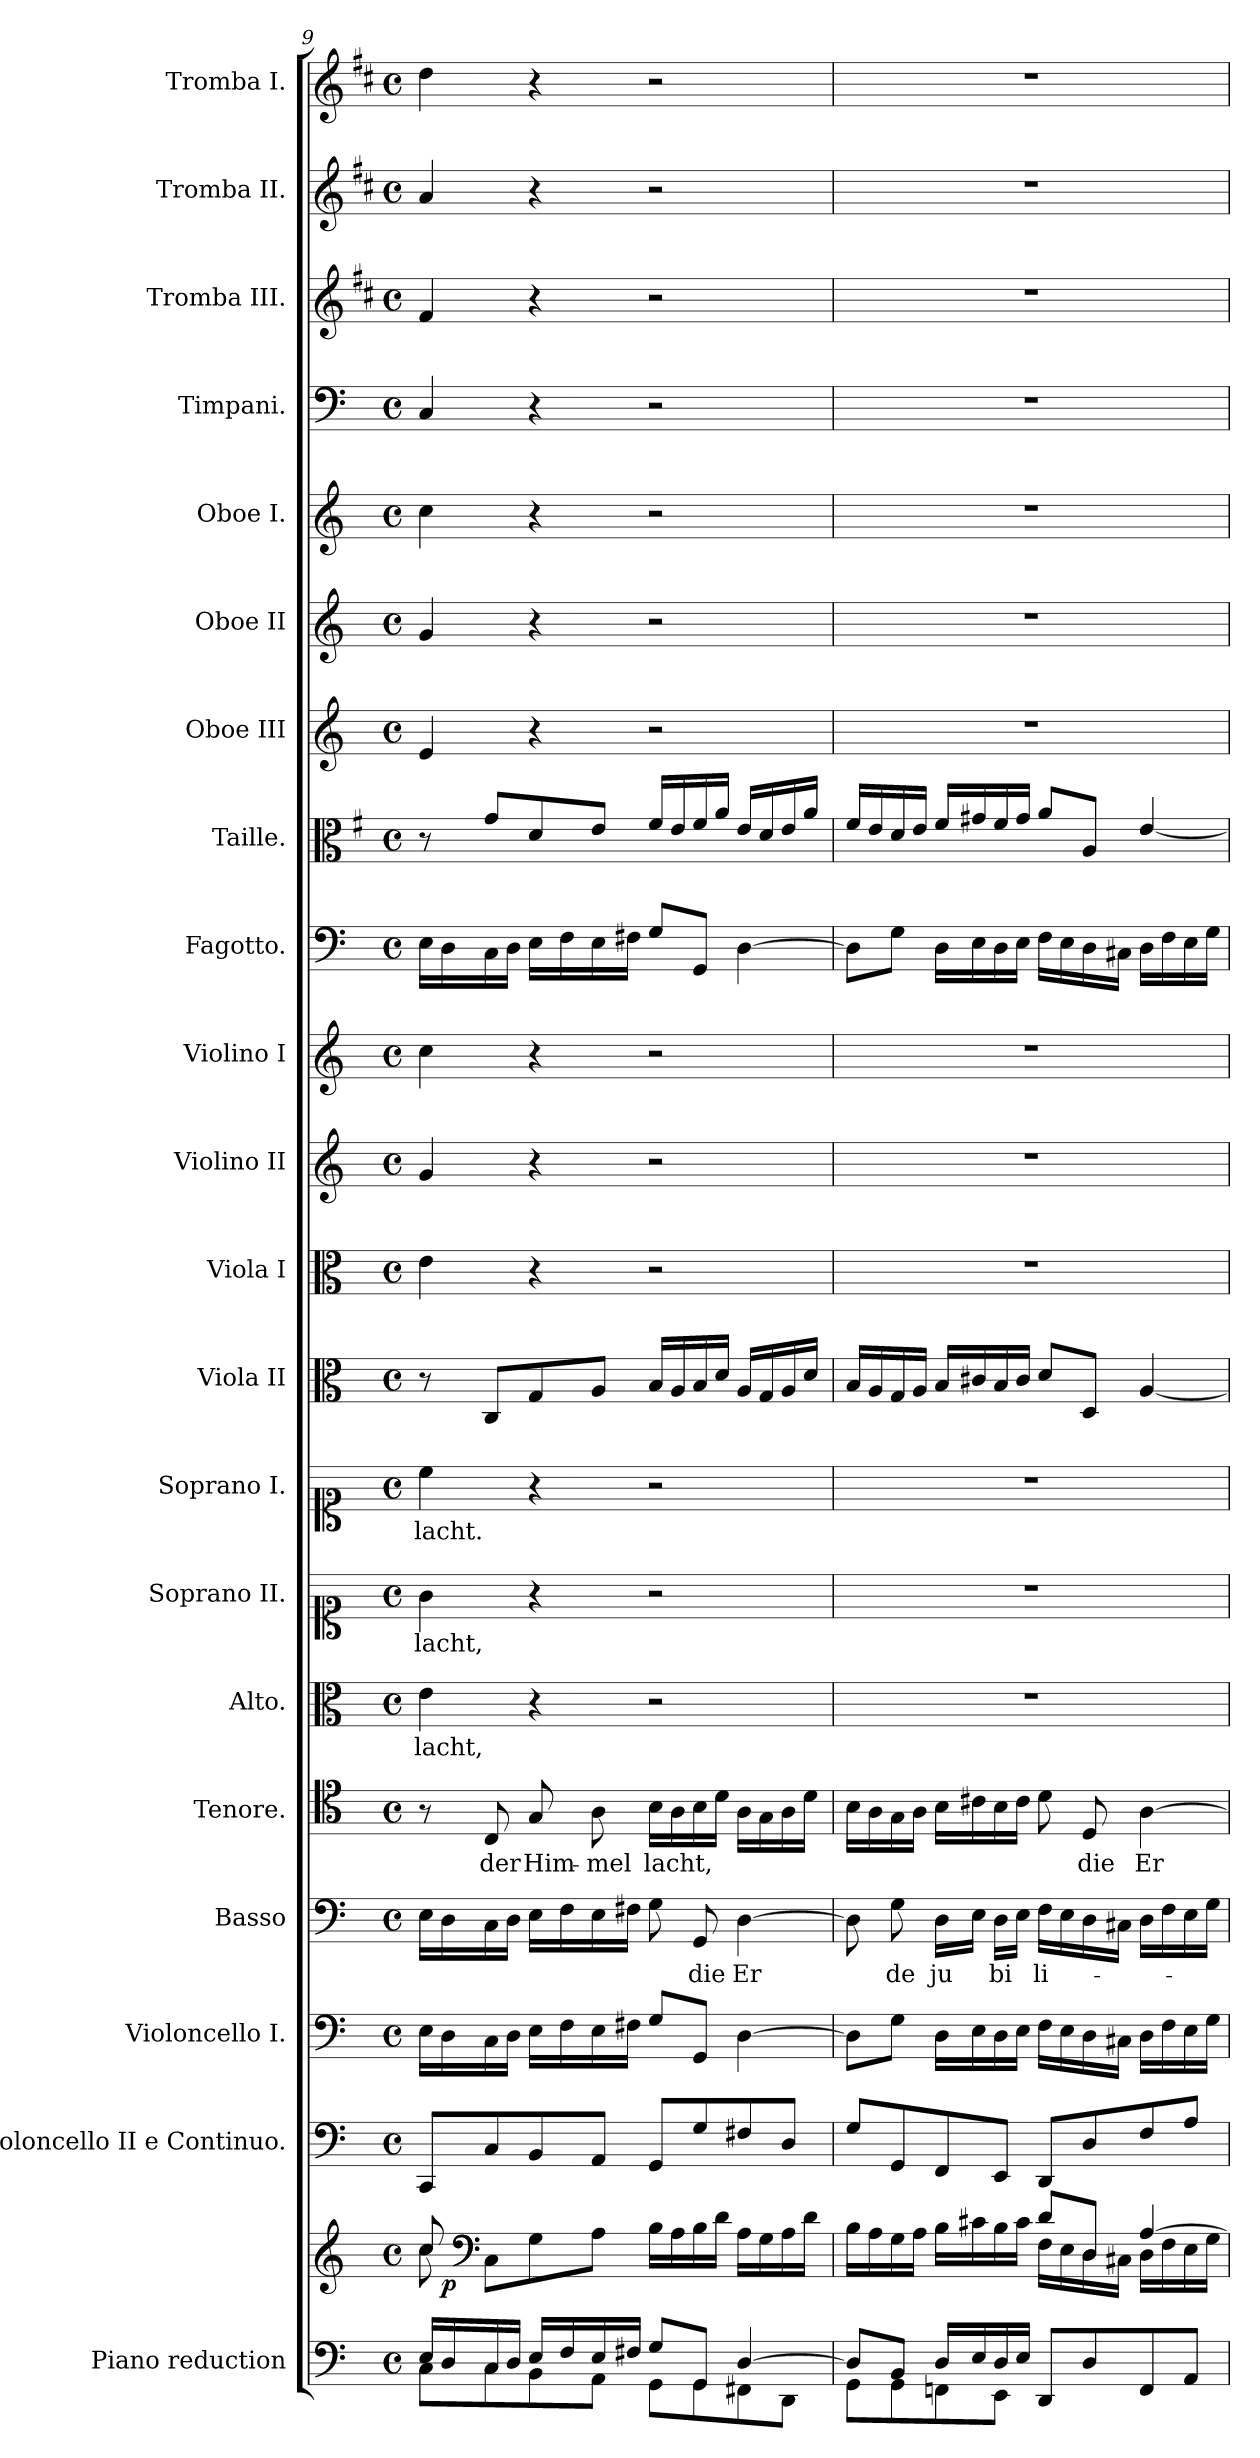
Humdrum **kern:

**kern	**kern	**dynam	**kern	**kern	**kern	**text	**kern	**text	**kern	**text	**kern	**text	**kern	**text	**kern	**kern	**kern	**kern	**kern	**kern	**kern	**kern	**kern	**kern	**kern	**kern	**kern
*part21	*part21	*part21	*part20	*part19	*part18	*part18	*part17	*part17	*part16	*part16	*part15	*part15	*part14	*part14	*part13	*part12	*part11	*part10	*part9	*part8	*part7	*part6	*part5	*part4	*part3	*part2	*part1
*staff22	*staff21	*staff21/22	*staff20	*staff19	*staff18	*staff18	*staff17	*staff17	*staff16	*staff16	*staff15	*staff15	*staff14	*staff14	*staff13	*staff12	*staff11	*staff10	*staff9	*staff8	*staff7	*staff6	*staff5	*staff4	*staff3	*staff2	*staff1
*I"Piano reduction	*	*	*I"Violoncello II e Continuo.	*I"Violoncello I.	*I"Basso	*	*I"Tenore.	*	*I"Alto.	*	*I"Soprano II.	*	*I"Soprano I.	*	*I"Viola II	*I"Viola I	*I"Violino II	*I"Violino I	*I"Fagotto.	*I"Taille.	*I"Oboe III	*I"Oboe II	*I"Oboe I.	*I"Timpani.	*I"Tromba III.	*I"Tromba II.	*I"Tromba I.
*I'Pno	*	*	*I'Vc	*I'Vc	*	*	*	*	*	*	*	*	*	*	*	*I'Vla	*	*I'Vln	*	*	*I'Ob	*I'Ob	*I'Ob	*I'Timp	*	*	*
!!LO:PB:g=z
*clefF4	*clefG2	*	*clefF4	*clefF4	*clefF4	*	*clefC4	*	*clefC3	*	*clefC1	*	*clefC1	*	*clefC3	*clefC3	*clefG2	*clefG2	*clefF4	*clefC3	*clefG2	*clefG2	*clefG2	*clefF4	*clefG2	*clefG2	*clefG2
*	*	*	*	*ITrd-7c-12	*	*	*	*	*	*	*	*	*	*	*	*	*	*	*	*ITrd4c7	*	*	*	*	*ITrd1c2	*ITrd1c2	*ITrd1c2
*k[]	*k[]	*	*k[]	*k[]	*k[]	*	*k[]	*	*k[]	*	*k[]	*	*k[]	*	*k[]	*k[]	*k[]	*k[]	*k[]	*k[]	*k[]	*k[]	*k[]	*k[]	*k[]	*k[]	*k[]
*M4/4	*M4/4	*	*M4/4	*M4/4	*M4/4	*	*M4/4	*	*M4/4	*	*M4/4	*	*M4/4	*	*M4/4	*M4/4	*M4/4	*M4/4	*M4/4	*M4/4	*M4/4	*M4/4	*M4/4	*M4/4	*M4/4	*M4/4	*M4/4
*met(c)	*met(c)	*	*met(c)	*met(c)	*met(c)	*	*met(c)	*	*met(c)	*	*met(c)	*	*met(c)	*	*met(c)	*met(c)	*met(c)	*met(c)	*met(c)	*met(c)	*met(c)	*met(c)	*met(c)	*met(c)	*met(c)	*met(c)	*met(c)
=9	=9	=9	=9	=9	=9	=9	=9	=9	=9	=9	=9	=9	=9	=9	=9	=9	=9	=9	=9	=9	=9	=9	=9	=9	=9	=9	=9
*^	*^	*	*	*	*	*	*	*	*	*	*	*	*	*	*	*	*	*	*	*	*	*	*	*	*	*	*
!	!	!	!	!	!	!	!	!	!	!	!	!LO:LY:b	!	!LO:LY:b	!	!LO:LY:b	!	!	!	!	!	!	!	!	!	!	!	!	!
*	*	*	*^	*	*	*	*	*	*	*	*	*	*	*	*	*	*	*	*	*	*	*	*	*	*	*	*	*	*
16E/LL	8C\L	8cc/	8cc\	16ryy	.	8CC/L	16e\LL	16E\LL	.	8r	.	4e\	lacht,	4g\	lacht,	4cc\	lacht.	8r	4e\	4g/	4cc\	16E\LL	8r	4e/	4g/	4cc\	4C/	4e/	4g/	4cc\
!	!	!	!	!	!LO:DY:b	!	!	!	!	!	!	!	!	!	!	!	!	!	!	!	!	!	!	!	!	!	!	!	!	!
16D/	.	.	.	2...ryy	p	.	16d\	16D\	.	.	.	.	.	.	.	.	.	.	.	.	.	16D\	.	.	.	.	.	.	.	.
*	*	*clefF4	*	*	*	*	*	*	*	*	*	*	*	*	*	*	*	*	*	*	*	*	*	*	*	*	*	*	*	*
!	!	!	!	!	!	!	!	!	!	!	!LO:LY:b	!	!	!	!	!	!	!	!	!	!	!	!	!	!	!	!	!	!	!
16C/	8C\	8C\L	8ryy	.	.	8C/	16c\	16C\	.	8C/	der	.	.	.	.	.	.	8C/L	.	.	.	16C\	8c/L	.	.	.	.	.	.	.
16D/JJ	.	.	.	.	.	.	16d\JJ	16D\JJ	.	.	.	.	.	.	.	.	.	.	.	.	.	16D\JJ	.	.	.	.	.	.	.	.
!	!	!	!	!	!	!	!	!	!	!	!LO:LY:b	!	!	!	!	!	!	!	!	!	!	!	!	!	!	!	!	!	!	!
16E/LL	8BB\	8G\	4ryy	.	.	8BB/	16e\LL	16E\LL	.	8G/	Him-	4r	.	4r	.	4r	.	8G/	4r	4r	4r	16E\LL	8G/	4r	4r	4r	4r	4r	4r	4r
16F/	.	.	.	.	.	.	16f\	16F\	.	.	.	.	.	.	.	.	.	.	.	.	.	16F\	.	.	.	.	.	.	.	.
!	!	!	!	!	!	!	!	!	!	!	!LO:LY:b	!	!	!	!	!	!	!	!	!	!	!	!	!	!	!	!	!	!	!
16E/	8AA\J	8A\J	.	.	.	8AA/J	16e\	16E\	.	8A\	-mel	.	.	.	.	.	.	8A/J	.	.	.	16E\	8A/J	.	.	.	.	.	.	.
16F#X/JJ	.	.	.	.	.	.	16f#X\JJ	16F#X\JJ	.	.	.	.	.	.	.	.	.	.	.	.	.	16F#X\JJ	.	.	.	.	.	.	.	.
!	!	!	!	!	!	!	!	!	!	!	!LO:LY:b	!	!	!	!	!	!	!	!	!	!	!	!	!	!	!	!	!	!	!
8G/L	8GG\L	16B\LL	2ryy	.	.	8GG/L	8g/L	8G\	.	16B\LL	lacht,	2r	.	2r	.	2r	.	16B/LL	2r	2r	2r	8G/L	16B/LL	2r	2r	2r	2r	2r	2r	2r
.	.	16A\	.	.	.	.	.	.	.	16A\	.	.	.	.	.	.	.	16A/	.	.	.	.	16A/	.	.	.	.	.	.	.
!	!	!	!	!	!	!	!	!	!LO:LY:b	!	!	!	!	!	!	!	!	!	!	!	!	!	!	!	!	!	!	!	!	!
8GG/J	8GG\	16B\	.	.	.	8G/	8G/J	8GG/	die	16B\	.	.	.	.	.	.	.	16B/	.	.	.	8GG/J	16B/	.	.	.	.	.	.	.
.	.	16d\JJ	.	.	.	.	.	.	.	16d\JJ	.	.	.	.	.	.	.	16d/JJ	.	.	.	.	16d/JJ	.	.	.	.	.	.	.
!	!	!	!	!	!	!	!	!	!LO:LY:b	!	!	!	!	!	!	!	!	!	!	!	!	!	!	!	!	!	!	!	!	!
[4D/	8FF#X\	16A\LL	.	.	.	8F#X/	[4d\	[4D\	Er	16A\LL	.	.	.	.	.	.	.	16A/LL	.	.	.	[4D\	16A/LL	.	.	.	.	.	.	.
.	.	16G\	.	.	.	.	.	.	.	16G\	.	.	.	.	.	.	.	16G/	.	.	.	.	16G/	.	.	.	.	.	.	.
.	8DD\J	16A\	.	.	.	8D/J	.	.	.	16A\	.	.	.	.	.	.	.	16A/	.	.	.	.	16A/	.	.	.	.	.	.	.
.	.	16d\JJ	.	.	.	.	.	.	.	16d\JJ	.	.	.	.	.	.	.	16d/JJ	.	.	.	.	16d/JJ	.	.	.	.	.	.	.
*	*	*	*v	*v	*	*	*	*	*	*	*	*	*	*	*	*	*	*	*	*	*	*	*	*	*	*	*	*	*	*
=10	=10	=10	=10	=10	=10	=10	=10	=10	=10	=10	=10	=10	=10	=10	=10	=10	=10	=10	=10	=10	=10	=10	=10	=10	=10	=10	=10	=10	=10
8D/L]	8GG\L	16B\LL	2ryy	.	8G/L	8d\L]	8D\]	.	16B\LL	.	1r	.	1r	.	1r	.	16B/LL	1r	1r	1r	8D\L]	16B/LL	1r	1r	1r	1r	1r	1r	1r
.	.	16A\	.	.	.	.	.	.	16A\	.	.	.	.	.	.	.	16A/	.	.	.	.	16A/	.	.	.	.	.	.	.
!	!	!	!	!	!	!	!	!LO:LY:b	!	!	!	!	!	!	!	!	!	!	!	!	!	!	!	!	!	!	!	!	!
8BB/J	8GG\	16G\	.	.	8GG/	8g\J	8G\	de	16G\	.	.	.	.	.	.	.	16G/	.	.	.	8G\J	16G/	.	.	.	.	.	.	.
.	.	16A\JJ	.	.	.	.	.	.	16A\JJ	.	.	.	.	.	.	.	16A/JJ	.	.	.	.	16A/JJ	.	.	.	.	.	.	.
!	!	!	!	!	!	!	!	!LO:LY:b	!	!	!	!	!	!	!	!	!	!	!	!	!	!	!	!	!	!	!	!	!
16D/LL	8FFn\	16B\LL	.	.	8FF/	16d\LL	16D\LL	ju	16B\LL	.	.	.	.	.	.	.	16B/LL	.	.	.	16D\LL	16B/LL	.	.	.	.	.	.	.
16E/	.	16c#X\	.	.	.	16e\	16E\JJ	.	16c#X\	.	.	.	.	.	.	.	16c#X/	.	.	.	16E\	16c#X/	.	.	.	.	.	.	.
!	!	!	!	!	!	!	!	!LO:LY:b	!	!	!	!	!	!	!	!	!	!	!	!	!	!	!	!	!	!	!	!	!
16D/	8EE\J	16B\	.	.	8EE/J	16d\	16D\LL	bi	16B\	.	.	.	.	.	.	.	16B/	.	.	.	16D\	16B/	.	.	.	.	.	.	.
16E/JJ	.	16c#\JJ	.	.	.	16e\JJ	16E\JJ	.	16c#\JJ	.	.	.	.	.	.	.	16c#/JJ	.	.	.	16E\JJ	16c#/JJ	.	.	.	.	.	.	.
!	!	!	!	!	!	!	!	!LO:LY:b	!	!	!	!	!	!	!	!	!	!	!	!	!	!	!	!	!	!	!	!	!
8DD/L	2ryy	8d/L	16F\LL	.	8DD/L	16f\LL	16F\LL	li-	8d\	.	.	.	.	.	.	.	8d/L	.	.	.	16F\LL	8d/L	.	.	.	.	.	.	.
.	.	.	16E\	.	.	16e\	16E\	.	.	.	.	.	.	.	.	.	.	.	.	.	16E\	.	.	.	.	.	.	.	.
!	!	!	!	!	!	!	!	!	!	!LO:LY:b	!	!	!	!	!	!	!	!	!	!	!	!	!	!	!	!	!	!	!
8D/	.	8D/J	16D\	.	8D/	16d\	16D\	.	8D/	die	.	.	.	.	.	.	8D/J	.	.	.	16D\	8D/J	.	.	.	.	.	.	.
.	.	.	16C#X\JJ	.	.	16c#X\JJ	16C#X\JJ	.	.	.	.	.	.	.	.	.	.	.	.	.	16C#X\JJ	.	.	.	.	.	.	.	.
!	!	!	!	!	!	!	!	!	!	!LO:LY:b	!	!	!	!	!	!	!	!	!	!	!	!	!	!	!	!	!	!	!
8FF/	.	[4A/	16D\LL	.	8F/	16d\LL	16D\LL	.	[4A\	Er	.	.	.	.	.	.	[4A/	.	.	.	16D\LL	[4A/	.	.	.	.	.	.	.
.	.	.	16F\	.	.	16f\	16F\	.	.	.	.	.	.	.	.	.	.	.	.	.	16F\	.	.	.	.	.	.	.	.
8AA/J	.	.	16E\	.	8A/J	16e\	16E\	.	.	.	.	.	.	.	.	.	.	.	.	.	16E\	.	.	.	.	.	.	.	.
.	.	.	16G\JJ	.	.	16g\JJ	16G\JJ	.	.	.	.	.	.	.	.	.	.	.	.	.	16G\JJ	.	.	.	.	.	.	.	.
*v	*v	*	*	*	*	*	*	*	*	*	*	*	*	*	*	*	*	*	*	*	*	*	*	*	*	*	*	*	*
*	*v	*v	*	*	*	*	*	*	*	*	*	*	*	*	*	*	*	*	*	*	*	*	*	*	*	*	*	*
=	=	=	=	=	=	=	=	=	=	=	=	=	=	=	=	=	=	=	=	=	=	=	=	=	=	=	=
*-	*-	*-	*-	*-	*-	*-	*-	*-	*-	*-	*-	*-	*-	*-	*-	*-	*-	*-	*-	*-	*-	*-	*-	*-	*-	*-	*-
